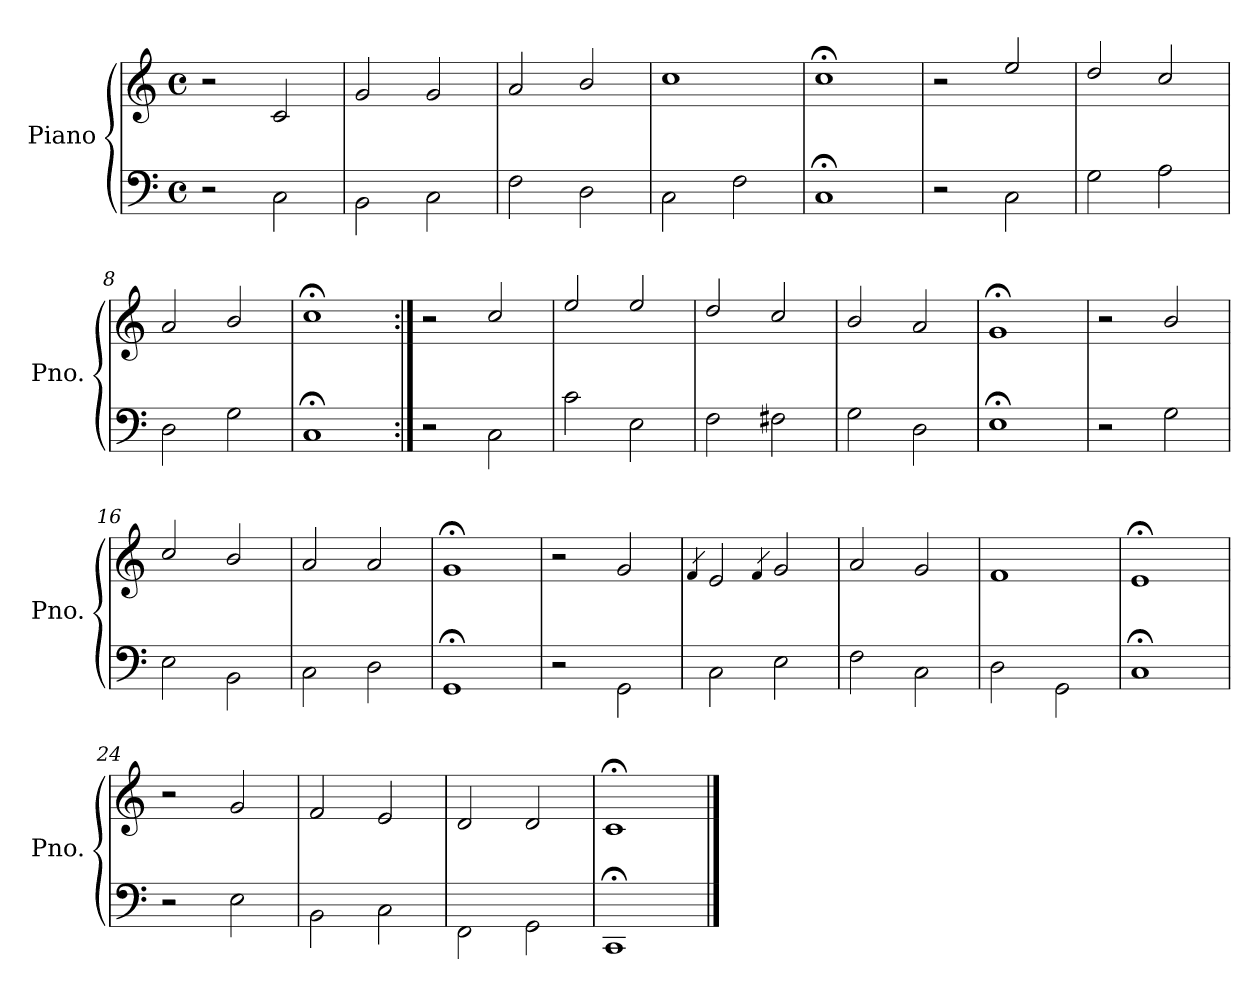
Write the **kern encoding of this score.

**kern	**kern
*part1	*part1
*staff2	*staff1
*I"Piano	*
*I'Pno.	*
*clefF4	*clefG2
*k[]	*k[]
*M4/4	*M4/4
*met(c)	*met(c)
=1	=1
2r	2r
2C\	2c/
=2	=2
2BB\	2g/
2C\	2g/
=3	=3
2F\	2a/
2D\	2b/
=4	=4
2C\	1cc
2F\	.
=5	=5
1C;	1cc;<
=6	=6
2r	2r
2C\	2ee/
=7	=7
2G\	2dd/
2A\	2cc/
=8	=8
2D\	2a/
2G\	2b/
=9	=9
1C;	1cc;<
!!LO:LB:g=z
=10:|!	=10:|!
2r	2r
2C\	2cc/
=11	=11
2c\	2ee/
2E\	2ee/
=12	=12
2F\	2dd/
2F#X\	2cc/
=13	=13
2G\	2b/
2D\	2a/
=14	=14
1E;	1g;<
=15	=15
2r	2r
2G\	2b/
=16	=16
2E\	2cc/
2BB\	2b/
=17	=17
2C\	2a/
2D\	2a/
=18	=18
1GG;	1g;<
!!LO:LB:g=z
=19	=19
2r	2r
2GG\	2g/
=20	=20
.	4qf/
2C\	2e/
.	4qf/
2E\	2g/
=21	=21
2F\	2a/
2C\	2g/
=22	=22
2D\	1f
2GG\	.
=23	=23
1C;	1e;<
=24	=24
2r	2r
2E\	2g/
=25	=25
2BB\	2f/
2C\	2e/
=26	=26
2FF\	2d/
2GG\	2d/
=27	=27
1CC;	1c;<
==	==
*-	*-
